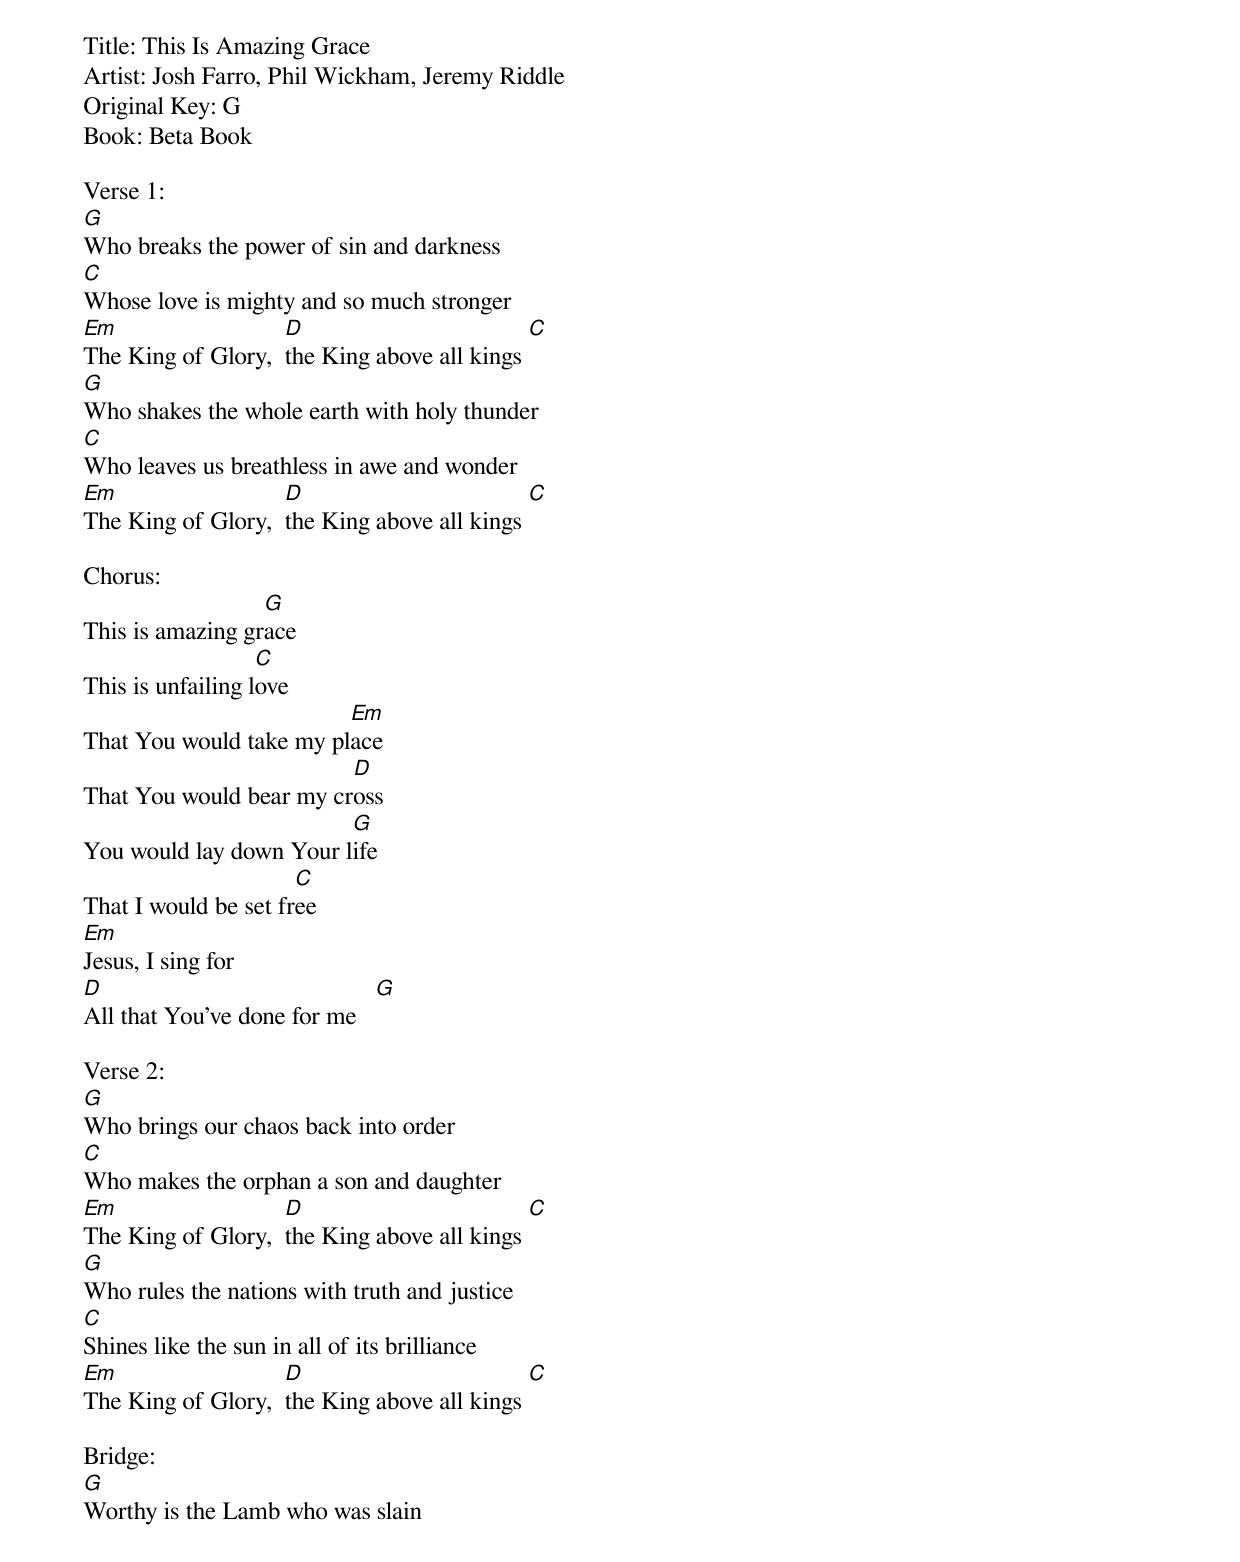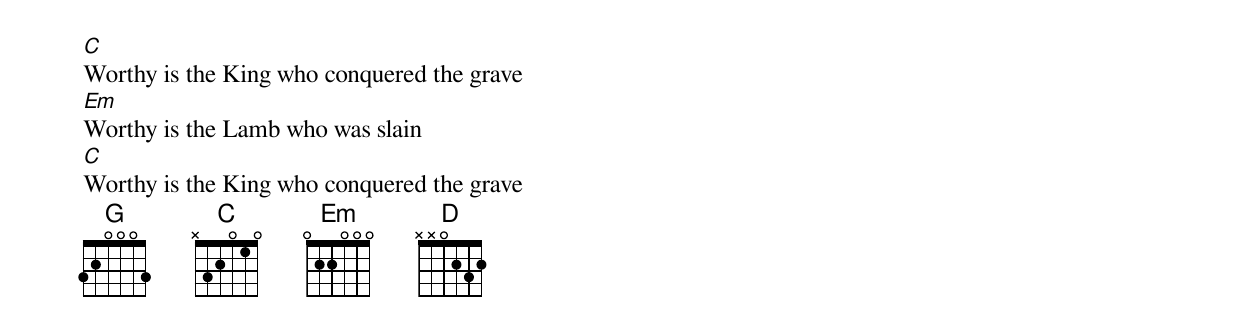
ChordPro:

Title: This Is Amazing Grace
Artist: Josh Farro, Phil Wickham, Jeremy Riddle
Original Key: G
Book: Beta Book

Verse 1:
[G]Who breaks the power of sin and darkness
[C]Whose love is mighty and so much stronger
[Em]The King of Glory,  [D]the King above all kings [C]
[G]Who shakes the whole earth with holy thunder
[C]Who leaves us breathless in awe and wonder
[Em]The King of Glory,  [D]the King above all kings [C]

Chorus:
This is amazing gr[G]ace
This is unfailing l[C]ove
That You would take my pl[Em]ace
That You would bear my cr[D]oss
You would lay down Your l[G]ife
That I would be set fr[C]ee
[Em]Jesus, I sing for
[D]All that You've done for me   [G]

Verse 2:
[G]Who brings our chaos back into order
[C]Who makes the orphan a son and daughter
[Em]The King of Glory,  [D]the King above all kings [C]
[G]Who rules the nations with truth and justice
[C]Shines like the sun in all of its brilliance
[Em]The King of Glory,  [D]the King above all kings [C]

Bridge:
[G]Worthy is the Lamb who was slain
[C]Worthy is the King who conquered the grave
[Em]Worthy is the Lamb who was slain
[C]Worthy is the King who conquered the grave
